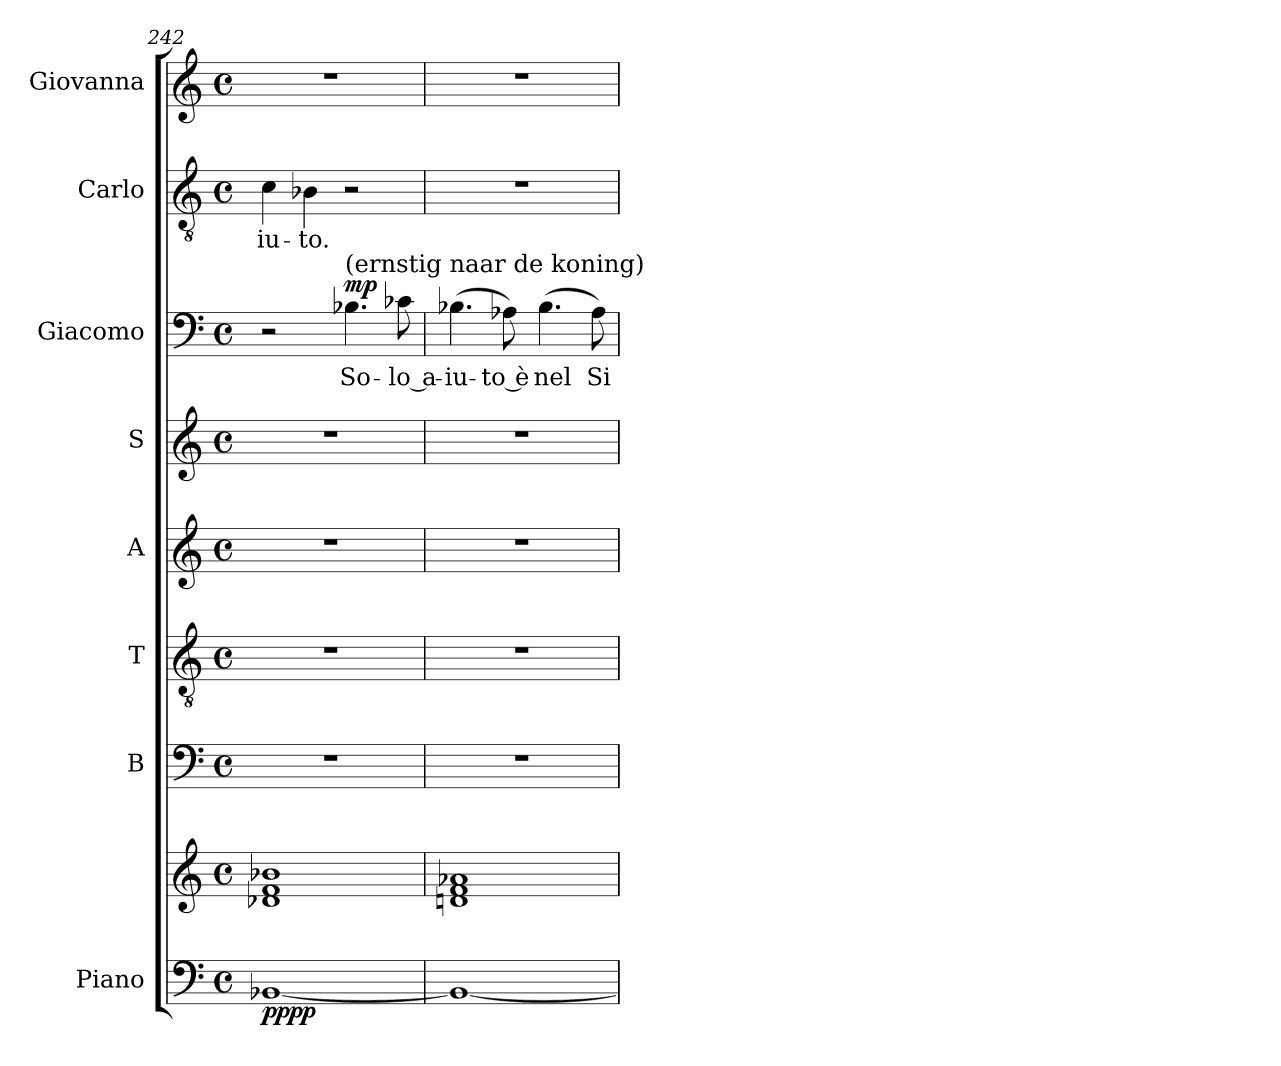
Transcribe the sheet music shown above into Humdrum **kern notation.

**kern	**kern	**dynam	**kern	**kern	**kern	**kern	**kern	**text	**dynam	**kern	**text	**kern
*part8	*part8	*part8	*part7	*part6	*part5	*part4	*part3	*part3	*part3	*part2	*part2	*part1
*staff9	*staff8	*staff8/9	*staff7	*staff6	*staff5	*staff4	*staff3	*staff3	*staff3	*staff2	*staff2	*staff1
*I"Piano	*	*	*I"B	*I"T	*I"A	*I"S	*I"Giacomo	*	*	*I"Carlo	*	*I"Giovanna
*I'Pno	*	*	*I'B	*I'T	*I'A	*I'S	*	*	*	*	*	*
*clefF4	*clefG2	*	*clefF4	*clefGv2	*clefG2	*clefG2	*clefF4	*	*	*clefGv2	*	*clefG2
*k[]	*k[]	*	*k[]	*k[]	*k[]	*k[]	*k[]	*	*	*k[]	*	*k[]
*M4/4	*M4/4	*	*M4/4	*M4/4	*M4/4	*M4/4	*M4/4	*	*	*M4/4	*	*M4/4
*met(c)	*met(c)	*	*met(c)	*met(c)	*met(c)	*met(c)	*met(c)	*	*	*met(c)	*	*met(c)
=242	=242	=242	=242	=242	=242	=242	=242	=242	=242	=242	=242	=242
!	!	!LO:DY:b=2	!	!	!	!	!	!	!	!	!LO:LY:b	!
!	!	!LO:DY:n=1:b	!	!	!	!	!	!	!	!	!	!
[1BB-X	1d-X 1f 1b-X	pp pp	1r	1r	1r	1r	2r	.	.	4c\	-iu-	1r
!	!	!	!	!	!	!	!	!	!	!	!LO:LY:b	!
.	.	.	.	.	.	.	.	.	.	4B-X\	-to.	.
!	!	!	!	!	!	!	!LO:TX:a:t=(ernstig naar de koning)	!	!	!	!	!
!	!	!	!	!	!	!	!	!LO:LY:b	!LO:DY:a	!	!	!
.	.	.	.	.	.	.	4.B-X\	So-	mp	2r	.	.
!	!	!	!	!	!	!	!	!LO:LY:b	!	!	!	!
.	.	.	.	.	.	.	8c-X\	-lo a-	.	.	.	.
=243	=243	=243	=243	=243	=243	=243	=243	=243	=243	=243	=243	=243
!	!	!	!	!	!	!	!	!LO:LY:b	!	!	!	!
1BB-_	1dn 1f 1a-X	.	1r	1r	1r	1r	(4.B-X\	-iu-	.	1r	.	1r
!	!	!	!	!	!	!	!	!LO:LY:b	!	!	!	!
.	.	.	.	.	.	.	8A-X\)	-to è	.	.	.	.
!	!	!	!	!	!	!	!	!LO:LY:b	!	!	!	!
.	.	.	.	.	.	.	(4.B-\	nel	.	.	.	.
!	!	!	!	!	!	!	!	!LO:LY:b	!	!	!	!
.	.	.	.	.	.	.	8A-\)	Si-	.	.	.	.
=	=	=	=	=	=	=	=	=	=	=	=	=
*-	*-	*-	*-	*-	*-	*-	*-	*-	*-	*-	*-	*-
